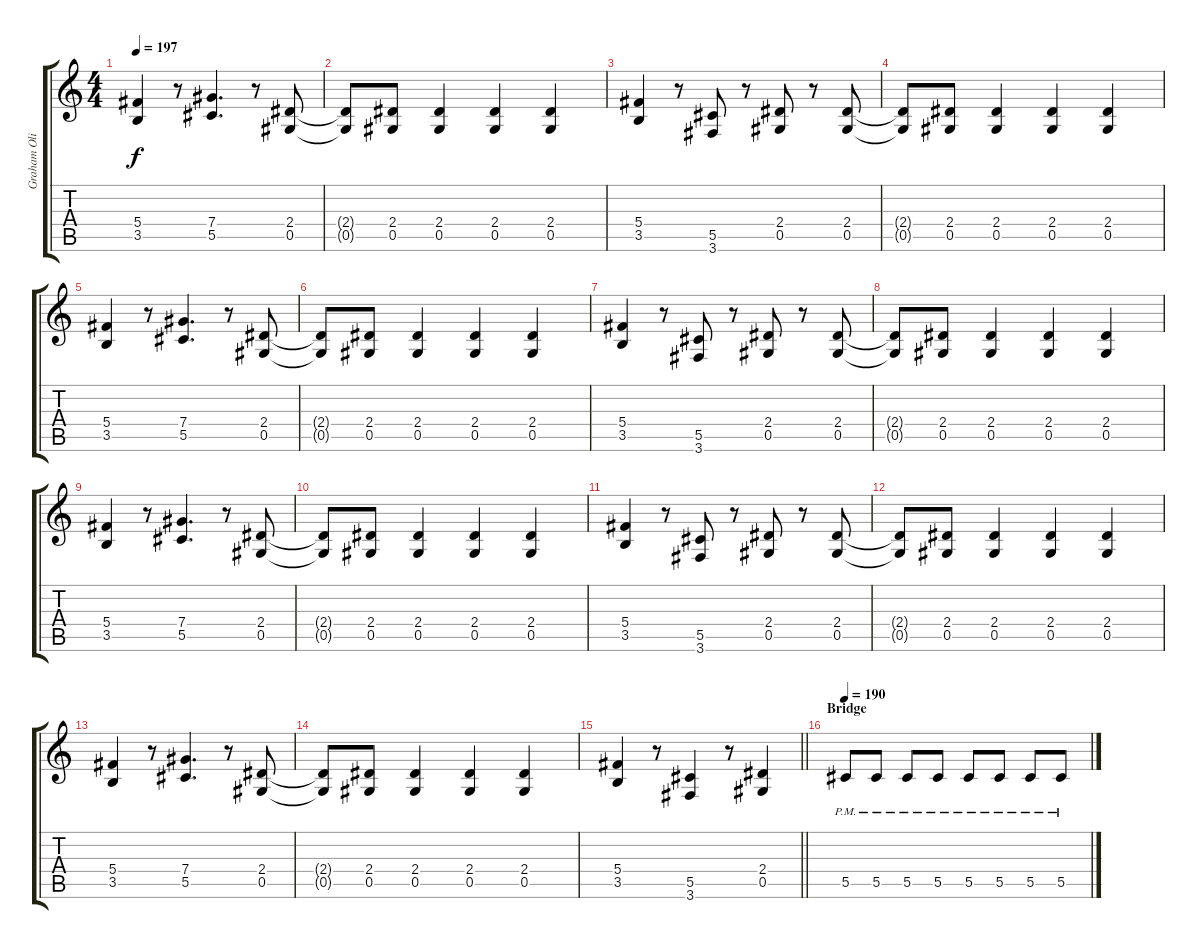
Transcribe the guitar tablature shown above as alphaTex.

\track ("Graham Oliver" "Graham Oli") {instrument overdrivenguitar}
\staff {score tabs}
\tuning (Eb4 Bb3 Gb3 Db3 Ab2 Eb2) {hide}
\ts (4 4)
\tempo 197
\clef g2
\ks c
(5.4 3.5).4{dy f} r.8 (7.4 5.5).4{d} r.8 (2.4 0.5).8 |
(2.4{t} 0.5{t}).8 (2.4 0.5).8 (2.4 0.5).4 (2.4 0.5).4 (2.4 0.5).4 |
(5.4 3.5).4 r.8 (5.5 3.6).8 r.8 (2.4 0.5).8 r.8 (2.4 0.5).8 |
(2.4{t} 0.5{t}).8 (2.4 0.5).8 (2.4 0.5).4 (2.4 0.5).4 (2.4 0.5).4 |
(5.4 3.5).4 r.8 (7.4 5.5).4{d} r.8 (2.4 0.5).8 |
(2.4{t} 0.5{t}).8 (2.4 0.5).8 (2.4 0.5).4 (2.4 0.5).4 (2.4 0.5).4 |
(5.4 3.5).4 r.8 (5.5 3.6).8 r.8 (2.4 0.5).8 r.8 (2.4 0.5).8 |
(2.4{t} 0.5{t}).8 (2.4 0.5).8 (2.4 0.5).4 (2.4 0.5).4 (2.4 0.5).4 |
(5.4 3.5).4 r.8 (7.4 5.5).4{d} r.8 (2.4 0.5).8 |
(2.4{t} 0.5{t}).8 (2.4 0.5).8 (2.4 0.5).4 (2.4 0.5).4 (2.4 0.5).4 |
(5.4 3.5).4 r.8 (5.5 3.6).8 r.8 (2.4 0.5).8 r.8 (2.4 0.5).8 |
(2.4{t} 0.5{t}).8 (2.4 0.5).8 (2.4 0.5).4 (2.4 0.5).4 (2.4 0.5).4 |
(5.4 3.5).4 r.8 (7.4 5.5).4{d} r.8 (2.4 0.5).8 |
(2.4{t} 0.5{t}).8 (2.4 0.5).8 (2.4 0.5).4 (2.4 0.5).4 (2.4 0.5).4 |
\barLineRight lightlight
(5.4 3.5).4 r.8 (5.5 3.6).4 r.8 (2.4 0.5).4 |
\section ("" "Bridge")
\tempo 190
5.5{pm}.8 5.5{pm}.8 5.5{pm}.8 5.5{pm}.8 5.5{pm}.8 5.5{pm}.8 5.5{pm}.8 5.5{pm}.8
